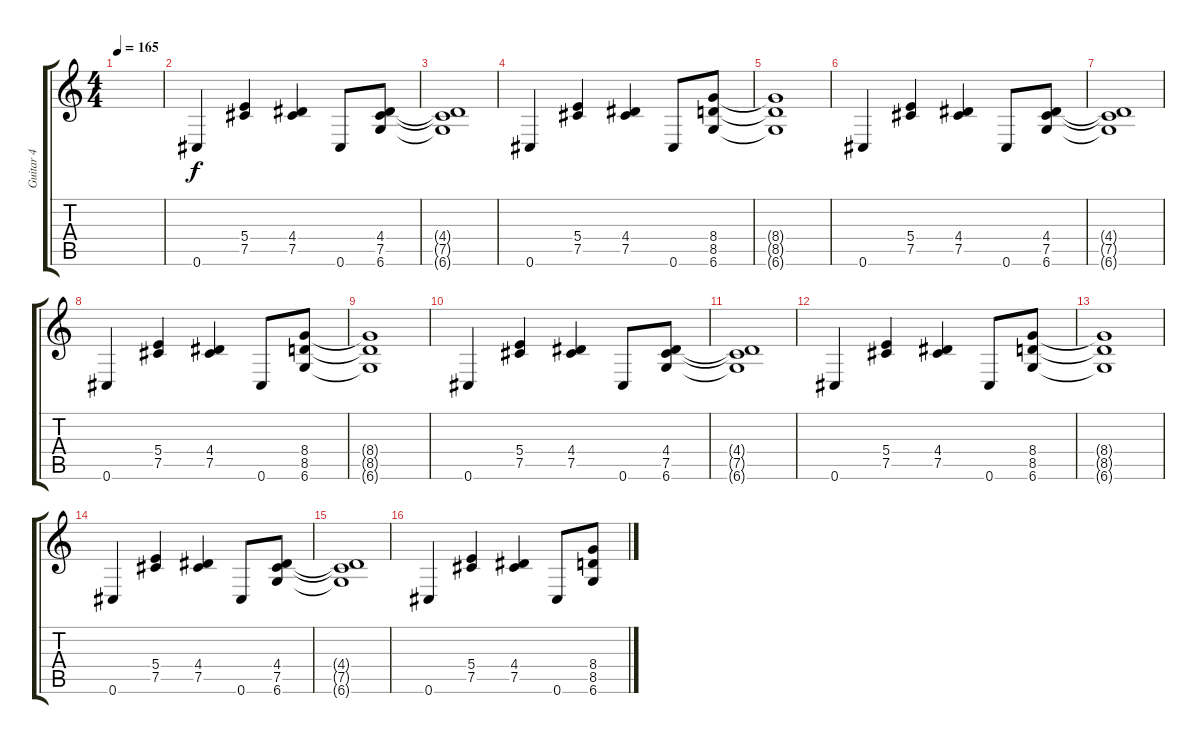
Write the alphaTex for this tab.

\track ("Guitar 4" "Guitar 4") {instrument electricguitarclean}
\staff {score tabs}
\tuning (Db4 Ab3 E3 B2 Gb2 Db2) {hide}
\ts (4 4)
\tempo 165
\clef g2
\ks c
|
0.6.4 (5.4 7.5).4 (4.4 7.5).4 0.6.8 (4.4 7.5 6.6).8 |
(4.4{t} 7.5{t} 6.6{t}).1 |
0.6.4 (5.4 7.5).4 (4.4 7.5).4 0.6.8 (8.4 8.5 6.6).8 |
(8.4{t} 8.5{t} 6.6{t}).1 |
0.6.4 (5.4 7.5).4 (4.4 7.5).4 0.6.8 (4.4 7.5 6.6).8 |
(4.4{t} 7.5{t} 6.6{t}).1 |
0.6.4 (5.4 7.5).4 (4.4 7.5).4 0.6.8 (8.4 8.5 6.6).8 |
(8.4{t} 8.5{t} 6.6{t}).1 |
0.6.4 (5.4 7.5).4 (4.4 7.5).4 0.6.8 (4.4 7.5 6.6).8 |
(4.4{t} 7.5{t} 6.6{t}).1 |
0.6.4 (5.4 7.5).4 (4.4 7.5).4 0.6.8 (8.4 8.5 6.6).8 |
(8.4{t} 8.5{t} 6.6{t}).1 |
0.6.4 (5.4 7.5).4 (4.4 7.5).4 0.6.8 (4.4 7.5 6.6).8 |
(4.4{t} 7.5{t} 6.6{t}).1 |
0.6.4 (5.4 7.5).4 (4.4 7.5).4 0.6.8 (8.4 8.5 6.6).8
